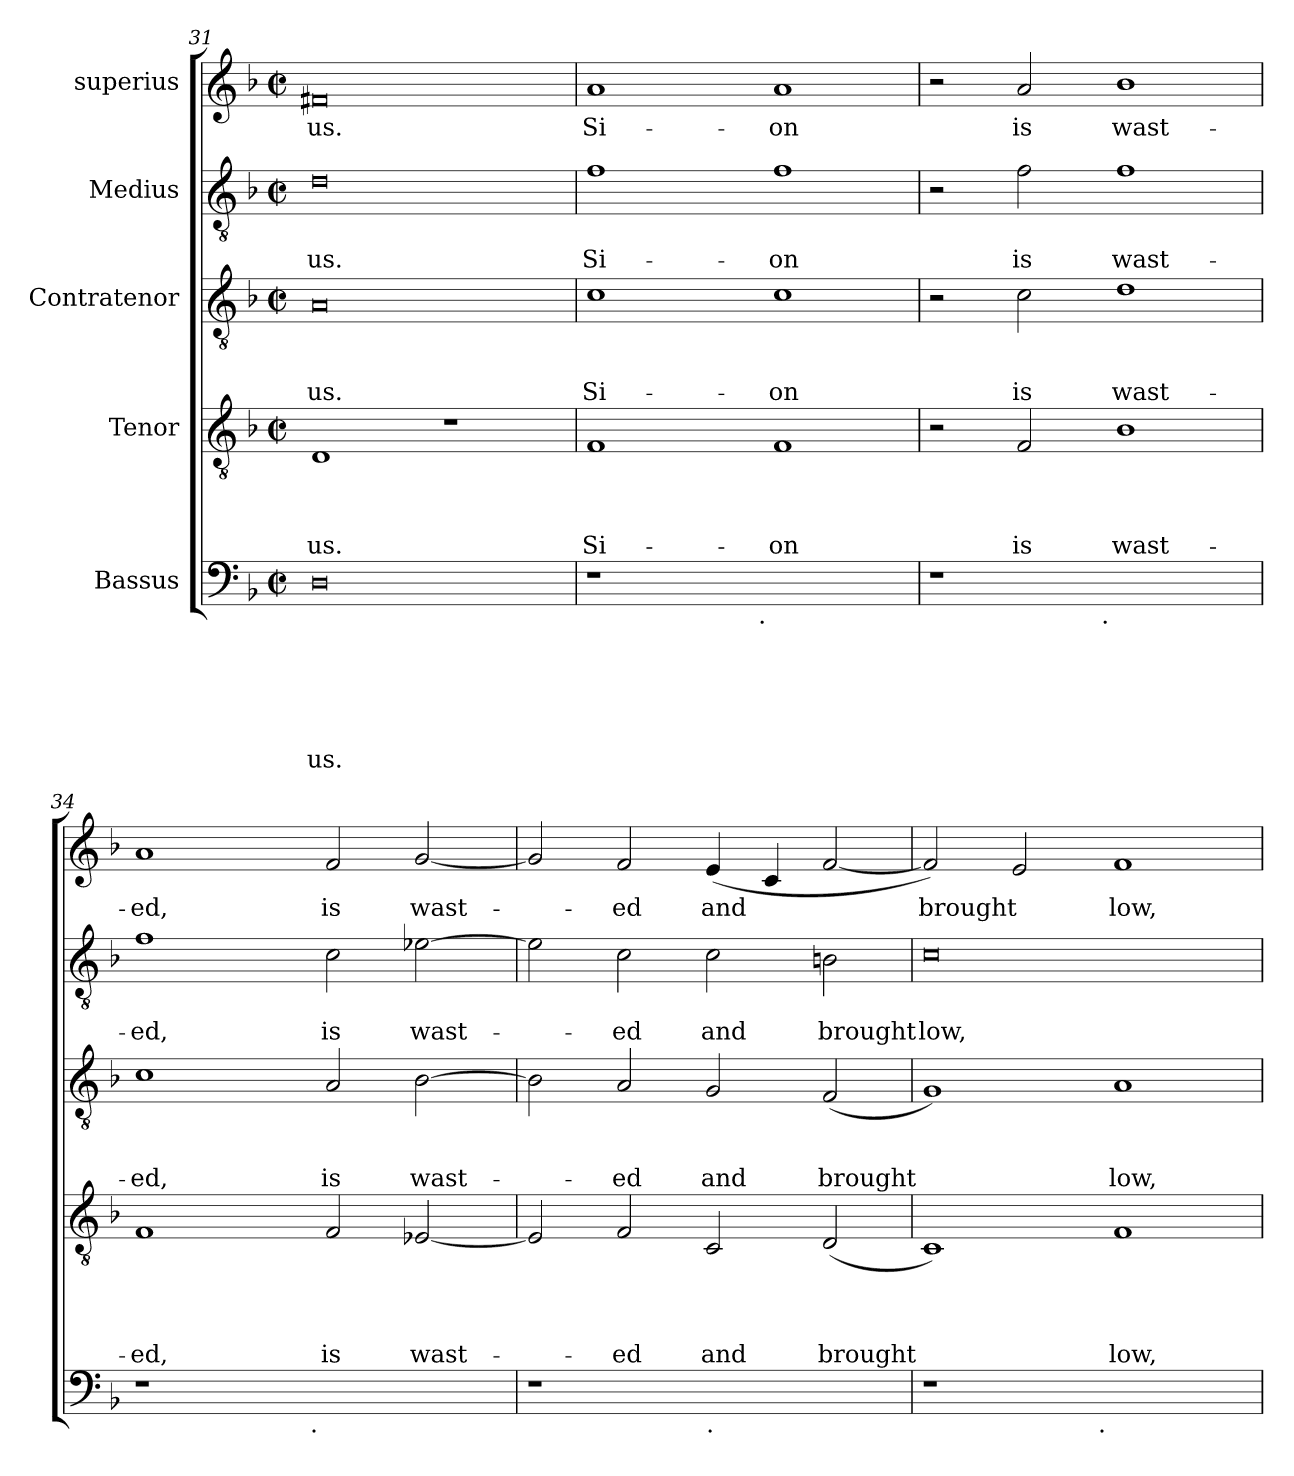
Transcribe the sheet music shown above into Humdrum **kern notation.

**kern	**text	**text	**text	**text	**text	**text	**kern	**text	**text	**text	**text	**kern	**text	**text	**text	**kern	**text	**text	**kern	**text
*part5	*part5	*part5	*part5	*part5	*part5	*part5	*part4	*part4	*part4	*part4	*part4	*part3	*part3	*part3	*part3	*part2	*part2	*part2	*part1	*part1
*staff5	*staff5	*staff5	*staff5	*staff5	*staff5	*staff5	*staff4	*staff4	*staff4	*staff4	*staff4	*staff3	*staff3	*staff3	*staff3	*staff2	*staff2	*staff2	*staff1	*staff1
*I"Bassus	*	*	*	*	*	*	*I"Tenor	*	*	*	*	*I"Contratenor	*	*	*	*I"Medius	*	*	*I"superius	*
*clefF4	*	*	*	*	*	*	*clefGv2	*	*	*	*	*clefGv2	*	*	*	*clefGv2	*	*	*clefG2	*
*k[b-]	*	*	*	*	*	*	*k[b-]	*	*	*	*	*k[b-]	*	*	*	*k[b-]	*	*	*k[b-]	*
*F:	*	*	*	*	*	*	*F:	*	*	*	*	*F:	*	*	*	*F:	*	*	*F:	*
*M2/2	*	*	*	*	*	*	*M2/2	*	*	*	*	*M2/2	*	*	*	*M2/2	*	*	*M2/2	*
*met(c|)	*	*	*	*	*	*	*met(c|)	*	*	*	*	*met(c|)	*	*	*	*met(c|)	*	*	*met(c|)	*
=31	=31	=31	=31	=31	=31	=31	=31	=31	=31	=31	=31	=31	=31	=31	=31	=31	=31	=31	=31	=31
!	!	!	!	!	!	!LO:LY:b	!	!	!	!	!LO:LY:b	!	!	!	!LO:LY:b	!	!	!LO:LY:b	!	!LO:LY:b
0D	.	.	.	.	.	us.	1D	.	.	.	us.	0A	.	.	us.	0d	.	us.	0f#X	us.
.	.	.	.	.	.	.	1r	.	.	.	.	.	.	.	.	.	.	.	.	.
=32	=32	=32	=32	=32	=32	=32	=32	=32	=32	=32	=32	=32	=32	=32	=32	=32	=32	=32	=32	=32
!	!	!	!	!	!	!	!	!	!	!	!LO:LY:b	!	!	!	!LO:LY:b	!	!	!LO:LY:b	!	!LO:LY:b
*^	*	*	*	*	*	*	*	*	*	*	*	*	*	*	*	*	*	*	*	*
1r	2ryy	.	.	.	.	.	.	1F	.	.	.	Si-	1c	.	.	Si-	1f	.	Si-	1a	Si-
.	4...ryy	.	.	.	.	.	.	.	.	.	.	.	.	.	.	.	.	.	.	.	.
!	!LO:TX:b:t=.	!	!	!	!	!	!	!	!	!	!	!	!	!	!	!	!	!	!	!	!
.	1ryy	.	.	.	.	.	.	.	.	.	.	.	.	.	.	.	.	.	.	.	.
!	!	!	!	!	!	!	!	!	!	!	!	!LO:LY:b	!	!	!	!LO:LY:b	!	!	!LO:LY:b	!	!LO:LY:b
1ryy	.	.	.	.	.	.	.	1F	.	.	.	-on	1c	.	.	-on	1f	.	-on	1a	-on
.	32ryy	.	.	.	.	.	.	.	.	.	.	.	.	.	.	.	.	.	.	.	.
=33	=33	=33	=33	=33	=33	=33	=33	=33	=33	=33	=33	=33	=33	=33	=33	=33	=33	=33	=33	=33	=33
1r	2ryy	.	.	.	.	.	.	2r	.	.	.	.	2r	.	.	.	2r	.	.	2r	.
!	!	!	!	!	!	!	!	!	!	!	!	!LO:LY:b	!	!	!	!LO:LY:b	!	!	!LO:LY:b	!	!LO:LY:b
.	4...ryy	.	.	.	.	.	.	2F/	.	.	.	is	2c\	.	.	is	2f\	.	is	2a/	is
!	!LO:TX:b:t=.	!	!	!	!	!	!	!	!	!	!	!	!	!	!	!	!	!	!	!	!
.	1ryy	.	.	.	.	.	.	.	.	.	.	.	.	.	.	.	.	.	.	.	.
!	!	!	!	!	!	!	!	!	!	!	!	!LO:LY:b	!	!	!	!LO:LY:b	!	!	!LO:LY:b	!	!LO:LY:b
1ryy	.	.	.	.	.	.	.	1B-	.	.	.	wast-	1d	.	.	wast-	1f	.	wast-	1b-	wast-
.	32ryy	.	.	.	.	.	.	.	.	.	.	.	.	.	.	.	.	.	.	.	.
=34	=34	=34	=34	=34	=34	=34	=34	=34	=34	=34	=34	=34	=34	=34	=34	=34	=34	=34	=34	=34	=34
!	!	!	!	!	!	!	!	!	!	!	!	!LO:LY:b	!	!	!	!LO:LY:b	!	!	!LO:LY:b	!	!LO:LY:b
1r	2ryy	.	.	.	.	.	.	1F	.	.	.	-ed,	1c	.	.	-ed,	1f	.	-ed,	1a	-ed,
.	4...ryy	.	.	.	.	.	.	.	.	.	.	.	.	.	.	.	.	.	.	.	.
!	!LO:TX:b:t=.	!	!	!	!	!	!	!	!	!	!	!	!	!	!	!	!	!	!	!	!
.	1ryy	.	.	.	.	.	.	.	.	.	.	.	.	.	.	.	.	.	.	.	.
!	!	!	!	!	!	!	!	!	!	!	!	!LO:LY:b	!	!	!	!LO:LY:b	!	!	!LO:LY:b	!	!LO:LY:b
1ryy	.	.	.	.	.	.	.	2F/	.	.	.	is	2A/	.	.	is	2c\	.	is	2f/	is
!	!	!	!	!	!	!	!	!	!	!	!	!LO:LY:b	!	!	!	!LO:LY:b	!	!	!LO:LY:b	!	!LO:LY:b
.	.	.	.	.	.	.	.	[<2E-X/	.	.	.	wast-	[<2B-\	.	.	wast-	[<2e-X\	.	wast-	[<2g/	wast-
.	32ryy	.	.	.	.	.	.	.	.	.	.	.	.	.	.	.	.	.	.	.	.
*v	*v	*	*	*	*	*	*	*	*	*	*	*	*	*	*	*	*	*	*	*	*
!!LO:LB:g=z
=35	=35	=35	=35	=35	=35	=35	=35	=35	=35	=35	=35	=35	=35	=35	=35	=35	=35	=35	=35	=35
1r	.	.	.	.	.	.	2E-/]	.	.	.	.	2B-\]	.	.	.	2e-\]	.	.	2g/]	.
!	!	!	!	!	!	!	!	!	!	!	!LO:LY:b	!	!	!	!LO:LY:b	!	!	!LO:LY:b	!	!LO:LY:b
.	.	.	.	.	.	.	2F/	.	.	.	-ed	2A/	.	.	-ed	2c\	.	-ed	2f/	-ed
!LO:TX:b:t=.	!	!	!	!	!	!	!	!	!	!	!	!	!	!	!	!	!	!	!	!
!	!	!	!	!	!	!	!	!	!	!	!LO:LY:b	!	!	!	!LO:LY:b	!	!	!LO:LY:b	!	!LO:LY:b
1ryy	.	.	.	.	.	.	2C/	.	.	.	and	2G/	.	.	and	2c\	.	and	(<4e/	and
.	.	.	.	.	.	.	.	.	.	.	.	.	.	.	.	.	.	.	4c/	.
!	!	!	!	!	!	!	!	!	!	!	!LO:LY:b	!	!	!	!LO:LY:b	!	!	!LO:LY:b	!	!
.	.	.	.	.	.	.	(<2D/	.	.	.	brought	(<2F/	.	.	brought	2Bn\	.	brought	[<2f/	.
=36	=36	=36	=36	=36	=36	=36	=36	=36	=36	=36	=36	=36	=36	=36	=36	=36	=36	=36	=36	=36
!	!	!	!	!	!	!	!	!	!	!	!	!	!	!	!	!	!	!LO:LY:b	!	!LO:LY:b
*^	*	*	*	*	*	*	*	*	*	*	*	*	*	*	*	*	*	*	*	*
1r	2ryy	.	.	.	.	.	.	1C)	.	.	.	.	1G)	.	.	.	0c	.	low,	2f/])	brought
.	4...ryy	.	.	.	.	.	.	.	.	.	.	.	.	.	.	.	.	.	.	2e/	.
!	!LO:TX:b:t=.	!	!	!	!	!	!	!	!	!	!	!	!	!	!	!	!	!	!	!	!
.	1ryy	.	.	.	.	.	.	.	.	.	.	.	.	.	.	.	.	.	.	.	.
!	!	!	!	!	!	!	!	!	!	!	!	!LO:LY:b	!	!	!	!LO:LY:b	!	!	!	!	!LO:LY:b
1ryy	.	.	.	.	.	.	.	1F	.	.	.	low,	1A	.	.	low,	.	.	.	1f	low,
.	32ryy	.	.	.	.	.	.	.	.	.	.	.	.	.	.	.	.	.	.	.	.
*v	*v	*	*	*	*	*	*	*	*	*	*	*	*	*	*	*	*	*	*	*	*
=	=	=	=	=	=	=	=	=	=	=	=	=	=	=	=	=	=	=	=	=
*-	*-	*-	*-	*-	*-	*-	*-	*-	*-	*-	*-	*-	*-	*-	*-	*-	*-	*-	*-	*-
